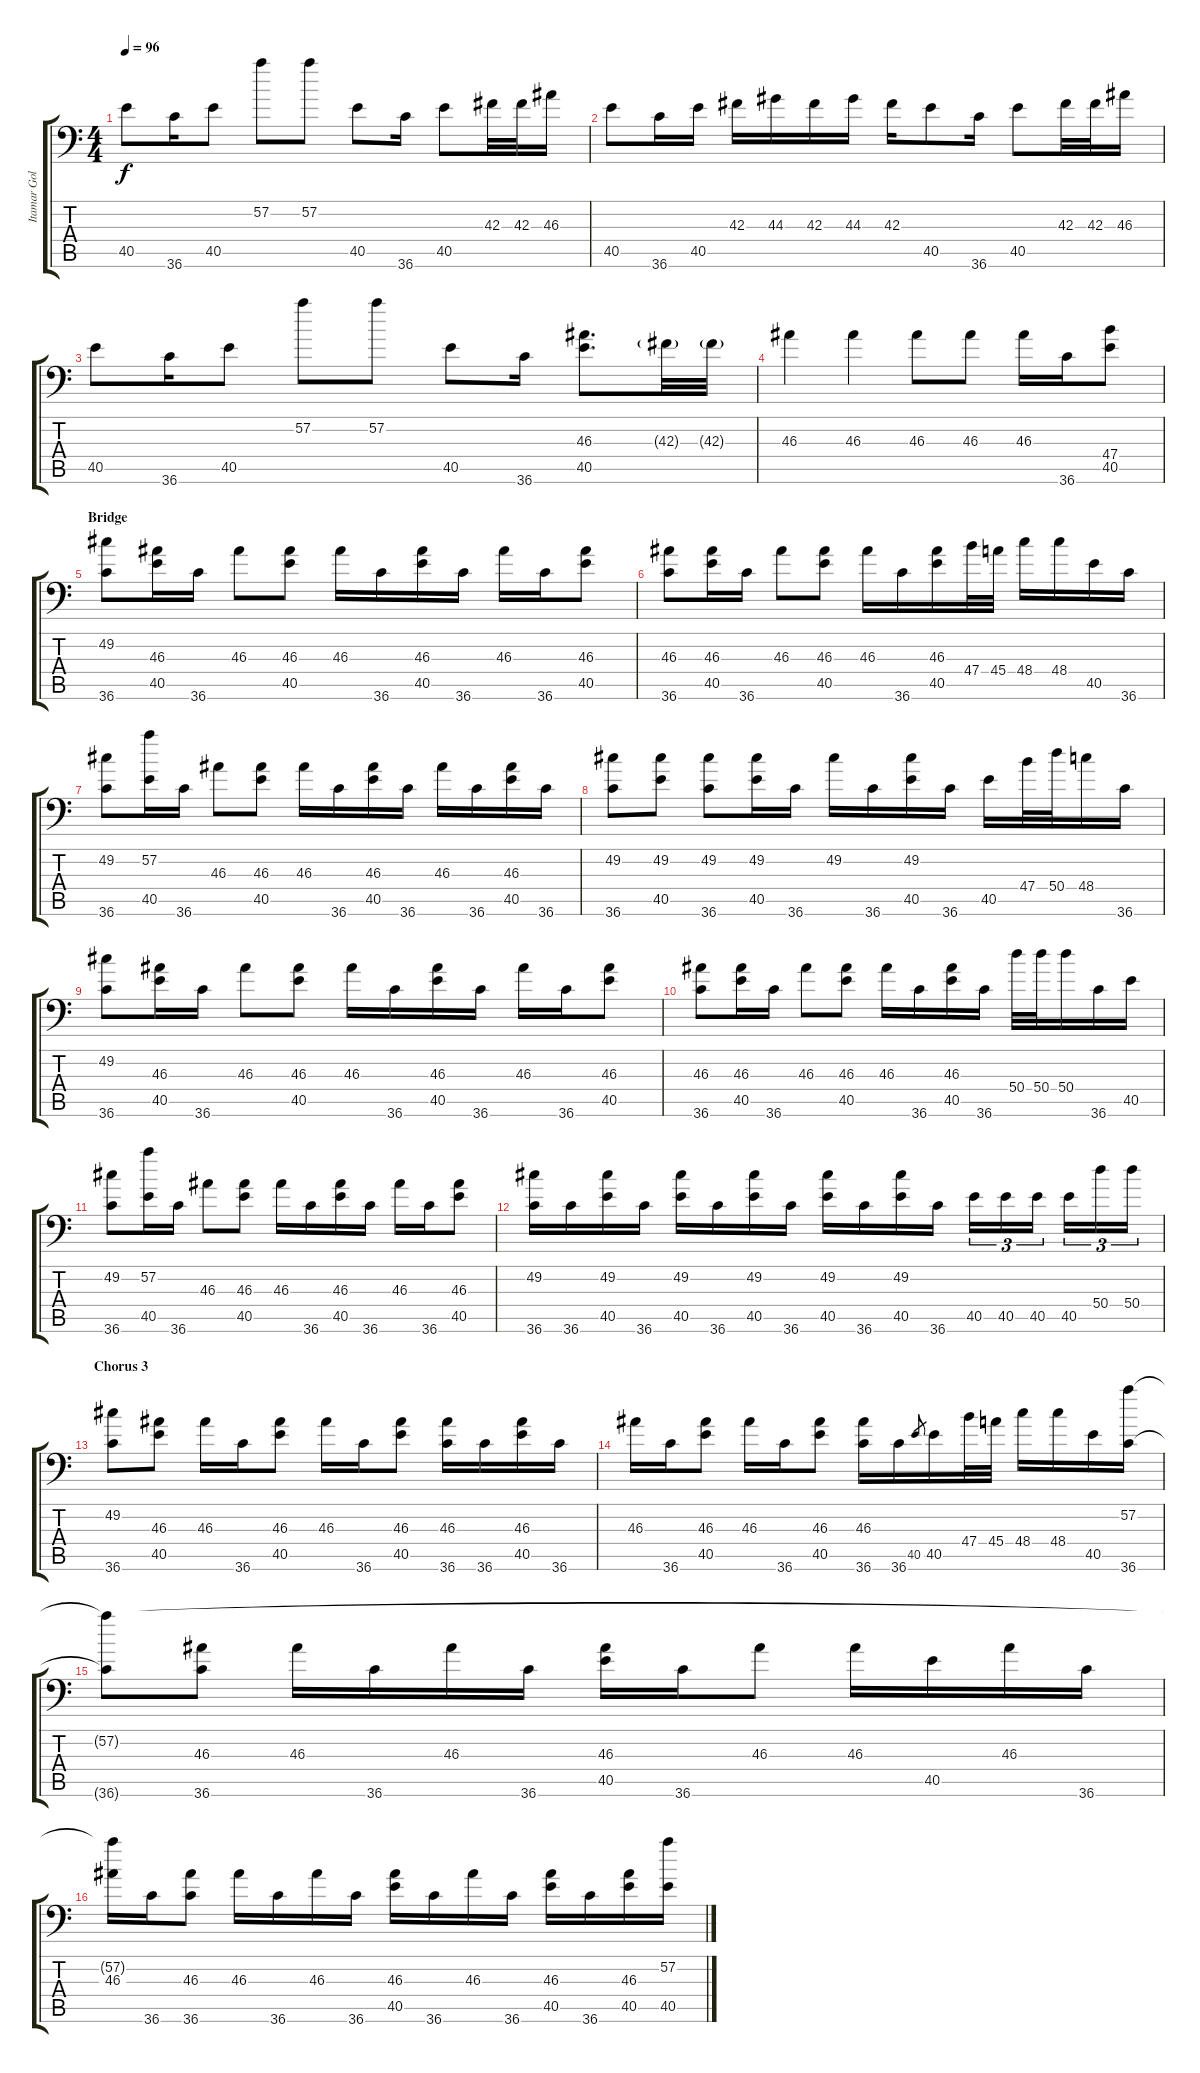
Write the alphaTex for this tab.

\track ("Itamar Goldwasser" "Itamar Gol") {instrument acousticgrandpiano}
\staff {score tabs}
\tuning (C-1 C-1 C-1 C-1 C-1 C-1) {hide}
\ts (4 4)
\tempo 96
\clef f4
\ks c
40.5.8{dy f} 36.6.16 40.5.8 57.2.8 57.2.8 40.5.8 36.6.16 40.5.8 42.3.32 42.3.32 46.3.16 |
40.5.8 36.6.16 40.5.16 42.3.16 44.3.16 42.3.16 44.3.16 42.3.16 40.5.8 36.6.16 40.5.8 42.3.32 42.3.32 46.3.16 |
40.5.8 36.6.16 40.5.8 57.2.8 57.2.8 40.5.8 36.6.16 (46.3 40.5).8{d} 42.3{g}.32 42.3{g}.32 |
46.3.4 46.3.4 46.3.8 46.3.8 46.3.16 36.6.16 (47.4 40.5).8 |
\section ("" "Bridge")
(49.2 36.6).8 (46.3 40.5).16 36.6.16 46.3.8 (46.3 40.5).8 46.3.16 36.6.16 (46.3 40.5).16 36.6.16 46.3.16 36.6.16 (46.3 40.5).8 |
(46.3 36.6).8 (46.3 40.5).16 36.6.16 46.3.8 (46.3 40.5).8 46.3.16 36.6.16 (46.3 40.5).16 47.4.32 45.4.32 48.4.16 48.4.16 40.5.16 36.6.16 |
(49.2 36.6).8 (57.2 40.5).16 36.6.16 46.3.8 (46.3 40.5).8 46.3.16 36.6.16 (46.3 40.5).16 36.6.16 46.3.16 36.6.16 (46.3 40.5).16 36.6.16 |
(49.2 36.6).8 (49.2 40.5).8 (49.2 36.6).8 (49.2 40.5).16 36.6.16 49.2.16 36.6.16 (49.2 40.5).16 36.6.16 40.5.16 47.4.32 50.4.32 48.4.16 36.6.16 |
(49.2 36.6).8 (46.3 40.5).16 36.6.16 46.3.8 (46.3 40.5).8 46.3.16 36.6.16 (46.3 40.5).16 36.6.16 46.3.16 36.6.16 (46.3 40.5).8 |
(46.3 36.6).8 (46.3 40.5).16 36.6.16 46.3.8 (46.3 40.5).8 46.3.16 36.6.16 (46.3 40.5).16 36.6.16 50.4.32 50.4.32 50.4.16 36.6.16 40.5.16 |
(49.2 36.6).8 (57.2 40.5).16 36.6.16 46.3.8 (46.3 40.5).8 46.3.16 36.6.16 (46.3 40.5).16 36.6.16 46.3.16 36.6.16 (46.3 40.5).8 |
(49.2 36.6).16 36.6.16 (49.2 40.5).16 36.6.16 (49.2 40.5).16 36.6.16 (49.2 40.5).16 36.6.16 (49.2 40.5).16 36.6.16 (49.2 40.5).16 36.6.16 40.5.16{tu (3 2)} 40.5.16{tu (3 2)} 40.5.16{tu (3 2)} 40.5.16{tu (3 2)} 50.4.16{tu (3 2)} 50.4.16{tu (3 2)} |
\section ("" "Chorus 3")
(49.2 36.6).8 (46.3 40.5).8 46.3.16 36.6.16 (46.3 40.5).8 46.3.16 36.6.16 (46.3 40.5).8 (46.3 36.6).16 36.6.16 (46.3 40.5).16 36.6.16 |
46.3.16 36.6.16 (46.3 40.5).8 46.3.16 36.6.16 (46.3 40.5).8 (46.3 36.6).16 36.6.16 40.5.8{gr} 40.5.16 47.4.32 45.4.32 48.4.16 48.4.16 40.5.16 (57.2 36.6).16 |
(57.2{t} 36.6{t}).8 (46.3 36.6).8 46.3.16 36.6.16 46.3.16 36.6.16 (46.3 40.5).16 36.6.16 46.3.8 46.3.16 40.5.16 46.3.16 36.6.16 |
(57.2{t} 46.3).16 36.6.16 (46.3 36.6).8 46.3.16 36.6.16 46.3.16 36.6.16 (46.3 40.5).16 36.6.16 46.3.16 36.6.16 (46.3 40.5).16 36.6.16 (46.3 40.5).16 (57.2 40.5).16
